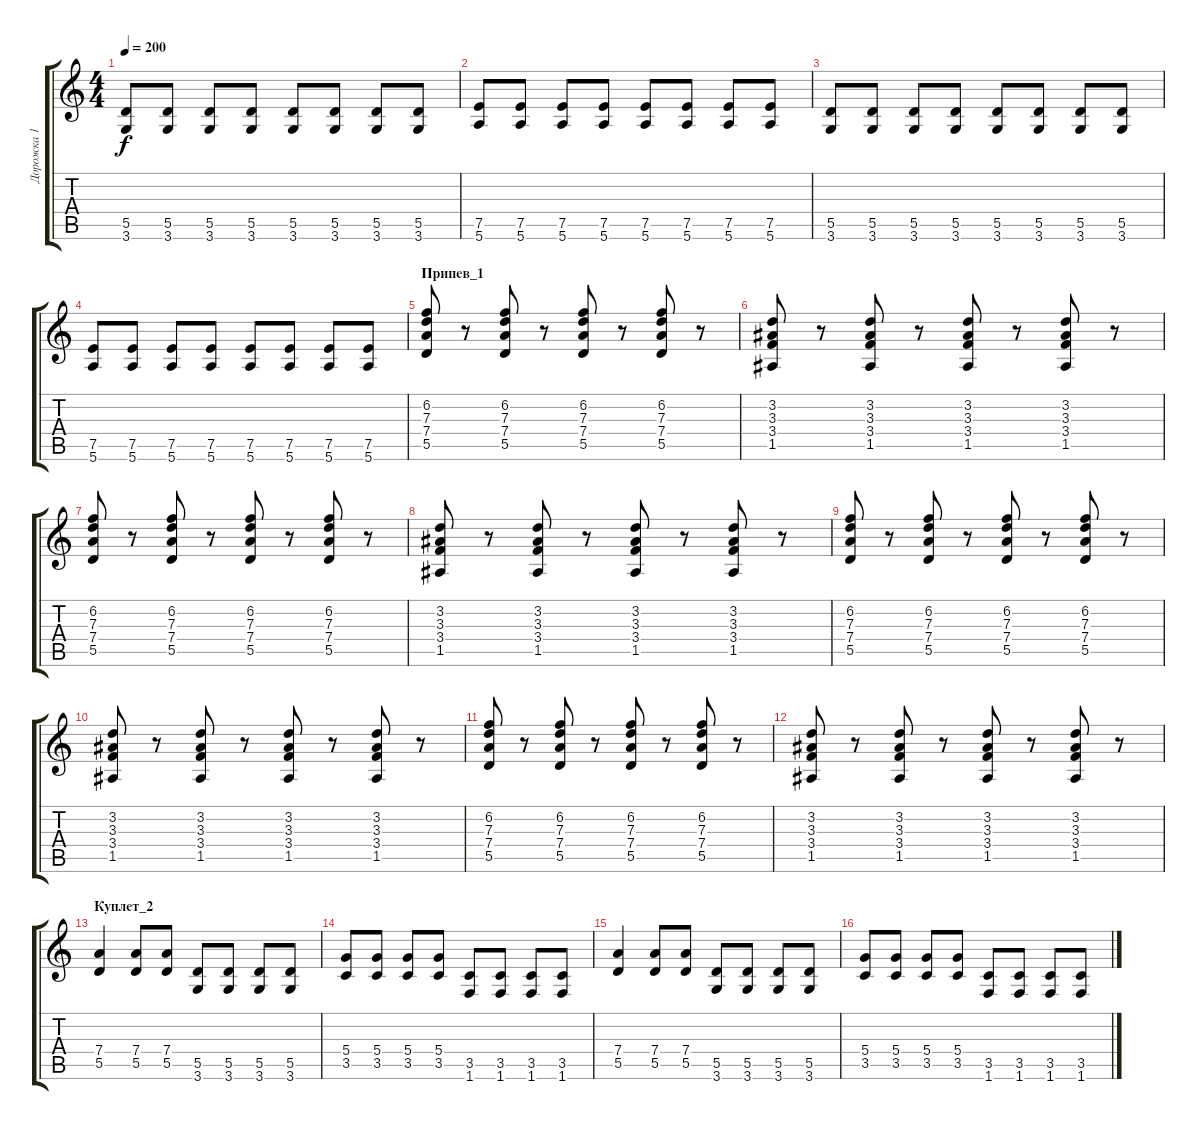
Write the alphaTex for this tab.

\track ("Дорожка 1" "Дорожка 1") {instrument distortionguitar}
\staff {score tabs}
\tuning (E4 B3 G3 D3 A2 E2) {hide}
\ts (4 4)
\tempo 200
\clef g2
\ks c
(5.5 3.6).8{dy f} (5.5 3.6).8 (5.5 3.6).8 (5.5 3.6).8 (5.5 3.6).8 (5.5 3.6).8 (5.5 3.6).8 (5.5 3.6).8 |
(7.5 5.6).8 (7.5 5.6).8 (7.5 5.6).8 (7.5 5.6).8 (7.5 5.6).8 (7.5 5.6).8 (7.5 5.6).8 (7.5 5.6).8 |
(5.5 3.6).8 (5.5 3.6).8 (5.5 3.6).8 (5.5 3.6).8 (5.5 3.6).8 (5.5 3.6).8 (5.5 3.6).8 (5.5 3.6).8 |
(7.5 5.6).8 (7.5 5.6).8 (7.5 5.6).8 (7.5 5.6).8 (7.5 5.6).8 (7.5 5.6).8 (7.5 5.6).8 (7.5 5.6).8 |
\section ("" "Припев_1")
(6.2 7.3 7.4 5.5).8 r.8 (6.2 7.3 7.4 5.5).8 r.8 (6.2 7.3 7.4 5.5).8 r.8 (6.2 7.3 7.4 5.5).8 r.8 |
(3.2 3.3 3.4 1.5).8 r.8 (3.2 3.3 3.4 1.5).8 r.8 (3.2 3.3 3.4 1.5).8 r.8 (3.2 3.3 3.4 1.5).8 r.8 |
(6.2 7.3 7.4 5.5).8 r.8 (6.2 7.3 7.4 5.5).8 r.8 (6.2 7.3 7.4 5.5).8 r.8 (6.2 7.3 7.4 5.5).8 r.8 |
(3.2 3.3 3.4 1.5).8 r.8 (3.2 3.3 3.4 1.5).8 r.8 (3.2 3.3 3.4 1.5).8 r.8 (3.2 3.3 3.4 1.5).8 r.8 |
(6.2 7.3 7.4 5.5).8 r.8 (6.2 7.3 7.4 5.5).8 r.8 (6.2 7.3 7.4 5.5).8 r.8 (6.2 7.3 7.4 5.5).8 r.8 |
(3.2 3.3 3.4 1.5).8 r.8 (3.2 3.3 3.4 1.5).8 r.8 (3.2 3.3 3.4 1.5).8 r.8 (3.2 3.3 3.4 1.5).8 r.8 |
(6.2 7.3 7.4 5.5).8 r.8 (6.2 7.3 7.4 5.5).8 r.8 (6.2 7.3 7.4 5.5).8 r.8 (6.2 7.3 7.4 5.5).8 r.8 |
(3.2 3.3 3.4 1.5).8 r.8 (3.2 3.3 3.4 1.5).8 r.8 (3.2 3.3 3.4 1.5).8 r.8 (3.2 3.3 3.4 1.5).8 r.8 |
\section ("" "Куплет_2")
(7.4 5.5).4 (7.4 5.5).8 (7.4 5.5).8 (5.5 3.6).8 (5.5 3.6).8 (5.5 3.6).8 (5.5 3.6).8 |
(5.4 3.5).8 (5.4 3.5).8 (5.4 3.5).8 (5.4 3.5).8 (3.5 1.6).8 (3.5 1.6).8 (3.5 1.6).8 (3.5 1.6).8 |
(7.4 5.5).4 (7.4 5.5).8 (7.4 5.5).8 (5.5 3.6).8 (5.5 3.6).8 (5.5 3.6).8 (5.5 3.6).8 |
(5.4 3.5).8 (5.4 3.5).8 (5.4 3.5).8 (5.4 3.5).8 (3.5 1.6).8 (3.5 1.6).8 (3.5 1.6).8 (3.5 1.6).8
